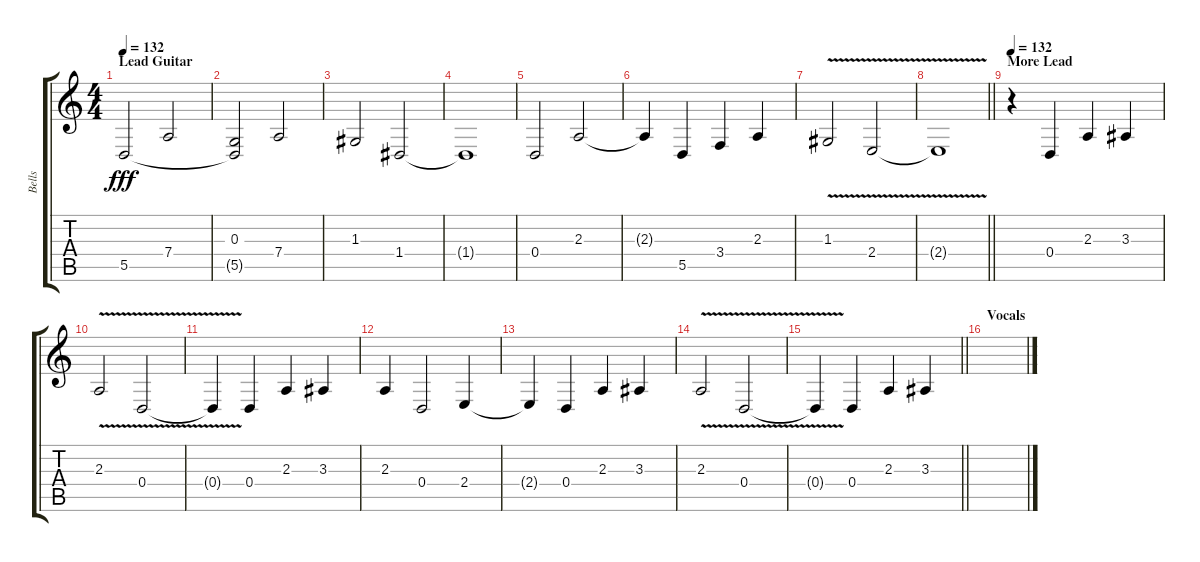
\track ("Bells" "Bells") {instrument vibraphone}
\staff {score tabs}
\tuning (E4 B3 G3 D3 A2 D2) {hide}
\ts (4 4)
\section ("" "Lead Guitar")
\tempo 132
\clef g2
\ks c
5.5.2{dy fff instrument vibraphone} 7.4.2 |
(0.3 5.5{t}).2 7.4.2 |
1.3.2 1.4.2 |
1.4{t}.1 |
0.4.2 2.3.2 |
2.3{t}.4 5.5.4 3.4.4 2.3.4 |
1.3{v}.2 2.4{v}.2 |
\barLineRight lightlight
2.4{t}.1 |
\section ("" "More Lead")
\tempo 132
r.4 0.4.4 2.3.4 3.3.4 |
2.3{v}.2 0.4{v}.2 |
0.4{t}.4 0.4.4 2.3.4 3.3.4 |
2.3.4 0.4.2 2.4.4 |
2.4{t}.4 0.4.4 2.3.4 3.3.4 |
2.3{v}.2 0.4{v}.2 |
\barLineRight lightlight
0.4{t}.4 0.4.4 2.3.4 3.3.4 |
\section ("" "Vocals")
